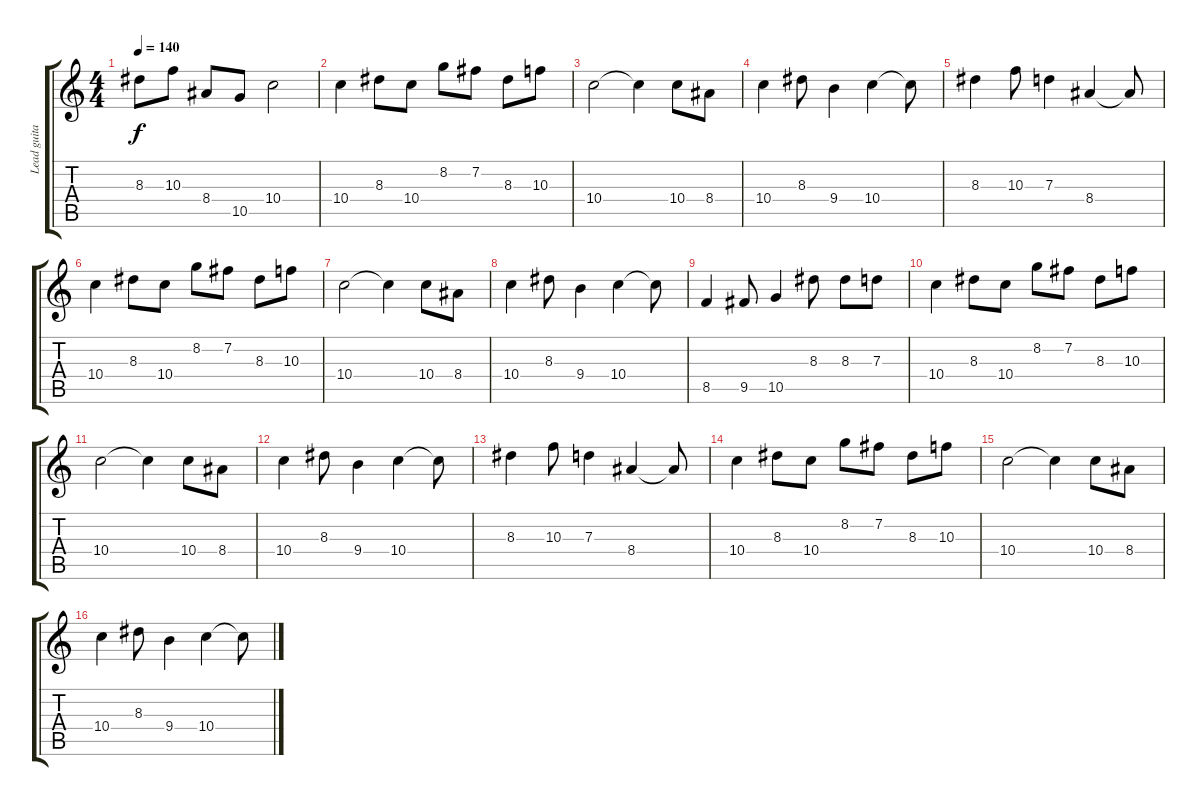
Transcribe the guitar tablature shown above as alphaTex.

\track ("Lead guitar 1" "Lead guita") {instrument distortionguitar}
\staff {score tabs}
\tuning (E4 B3 G3 D3 A2 E2) {hide}
\ts (4 4)
\tempo 140
\clef g2
\ks c
8.3.8{dy f} 10.3.8 8.4.8 10.5.8 10.4.2 |
10.4.4 8.3.8 10.4.8 8.2.8 7.2.8 8.3.8 10.3.8 |
10.4.2 10.4{t}.4 10.4.8 8.4.8 |
10.4.4 8.3.8 9.4.4 10.4.4 10.4{t}.8 |
8.3.4 10.3.8 7.3.4 8.4.4 8.4{t}.8 |
10.4.4 8.3.8 10.4.8 8.2.8 7.2.8 8.3.8 10.3.8 |
10.4.2 10.4{t}.4 10.4.8 8.4.8 |
10.4.4 8.3.8 9.4.4 10.4.4 10.4{t}.8 |
8.5.4 9.5.8 10.5.4 8.3.8 8.3.8 7.3.8 |
10.4.4 8.3.8 10.4.8 8.2.8 7.2.8 8.3.8 10.3.8 |
10.4.2 10.4{t}.4 10.4.8 8.4.8 |
10.4.4 8.3.8 9.4.4 10.4.4 10.4{t}.8 |
8.3.4 10.3.8 7.3.4 8.4.4 8.4{t}.8 |
10.4.4 8.3.8 10.4.8 8.2.8 7.2.8 8.3.8 10.3.8 |
10.4.2 10.4{t}.4 10.4.8 8.4.8 |
10.4.4 8.3.8 9.4.4 10.4.4 10.4{t}.8
